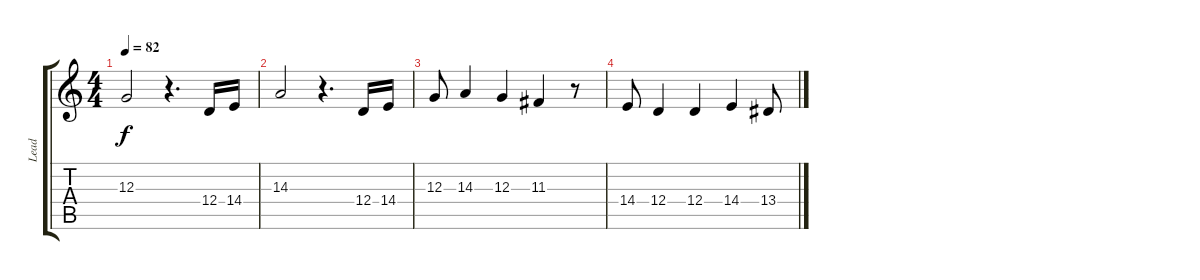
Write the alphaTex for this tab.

\track ("Lead" "Lead") {instrument trumpet}
\staff {score tabs}
\tuning (E4 B3 G3 D3 A2 E2) {hide}
\ts (4 4)
\tempo 82
\clef g2
\ks c
12.3.2{dy f} r.4{d} 12.4.16 14.4.16 |
14.3.2 r.4{d} 12.4.16 14.4.16 |
12.3.8 14.3.4 12.3.4 11.3.4 r.8 |
14.4.8 12.4.4 12.4.4 14.4.4 13.4.8
